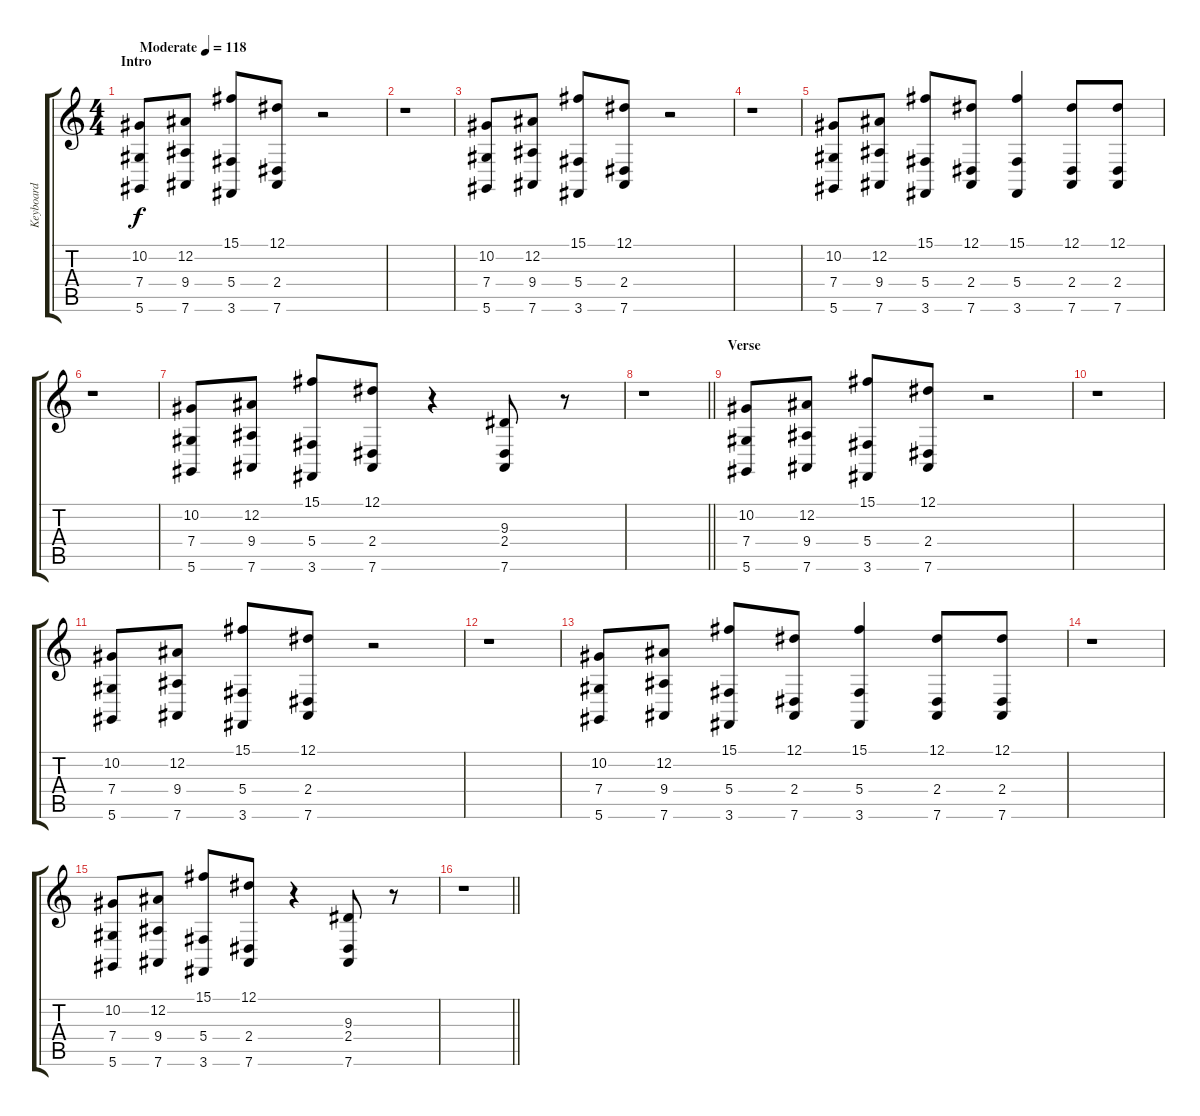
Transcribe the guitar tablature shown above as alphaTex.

\track ("Keyboard" "Keyboard") {instrument stringensemble1}
\staff {score tabs}
\tuning (Eb4 Bb3 Gb3 Db3 Ab2 Eb2) {hide}
\ts (4 4)
\section ("" "Intro")
\tempo (118 "Moderate")
\clef g2
\ks c
(10.2 7.4 5.6).8{dy f instrument stringensemble1} (12.2 9.4 7.6).8 (15.1 5.4 3.6).8 (12.1 2.4 7.6).8 r.2 |
r.1 |
(10.2 7.4 5.6).8 (12.2 9.4 7.6).8 (15.1 5.4 3.6).8 (12.1 2.4 7.6).8 r.2 |
r.1 |
(10.2 7.4 5.6).8 (12.2 9.4 7.6).8 (15.1 5.4 3.6).8 (12.1 2.4 7.6).8 (15.1 5.4 3.6).4 (12.1 2.4 7.6).8 (12.1 2.4 7.6).8 |
r.1 |
(10.2 7.4 5.6).8 (12.2 9.4 7.6).8 (15.1 5.4 3.6).8 (12.1 2.4 7.6).8 r.4 (9.3 2.4 7.6).8 r.8 |
\barLineRight lightlight
r.1 |
\section ("" "Verse")
(10.2 7.4 5.6).8 (12.2 9.4 7.6).8 (15.1 5.4 3.6).8 (12.1 2.4 7.6).8 r.2 |
r.1 |
(10.2 7.4 5.6).8 (12.2 9.4 7.6).8 (15.1 5.4 3.6).8 (12.1 2.4 7.6).8 r.2 |
r.1 |
(10.2 7.4 5.6).8 (12.2 9.4 7.6).8 (15.1 5.4 3.6).8 (12.1 2.4 7.6).8 (15.1 5.4 3.6).4 (12.1 2.4 7.6).8 (12.1 2.4 7.6).8 |
r.1 |
(10.2 7.4 5.6).8 (12.2 9.4 7.6).8 (15.1 5.4 3.6).8 (12.1 2.4 7.6).8 r.4 (9.3 2.4 7.6).8 r.8 |
\barLineRight lightlight
r.1
